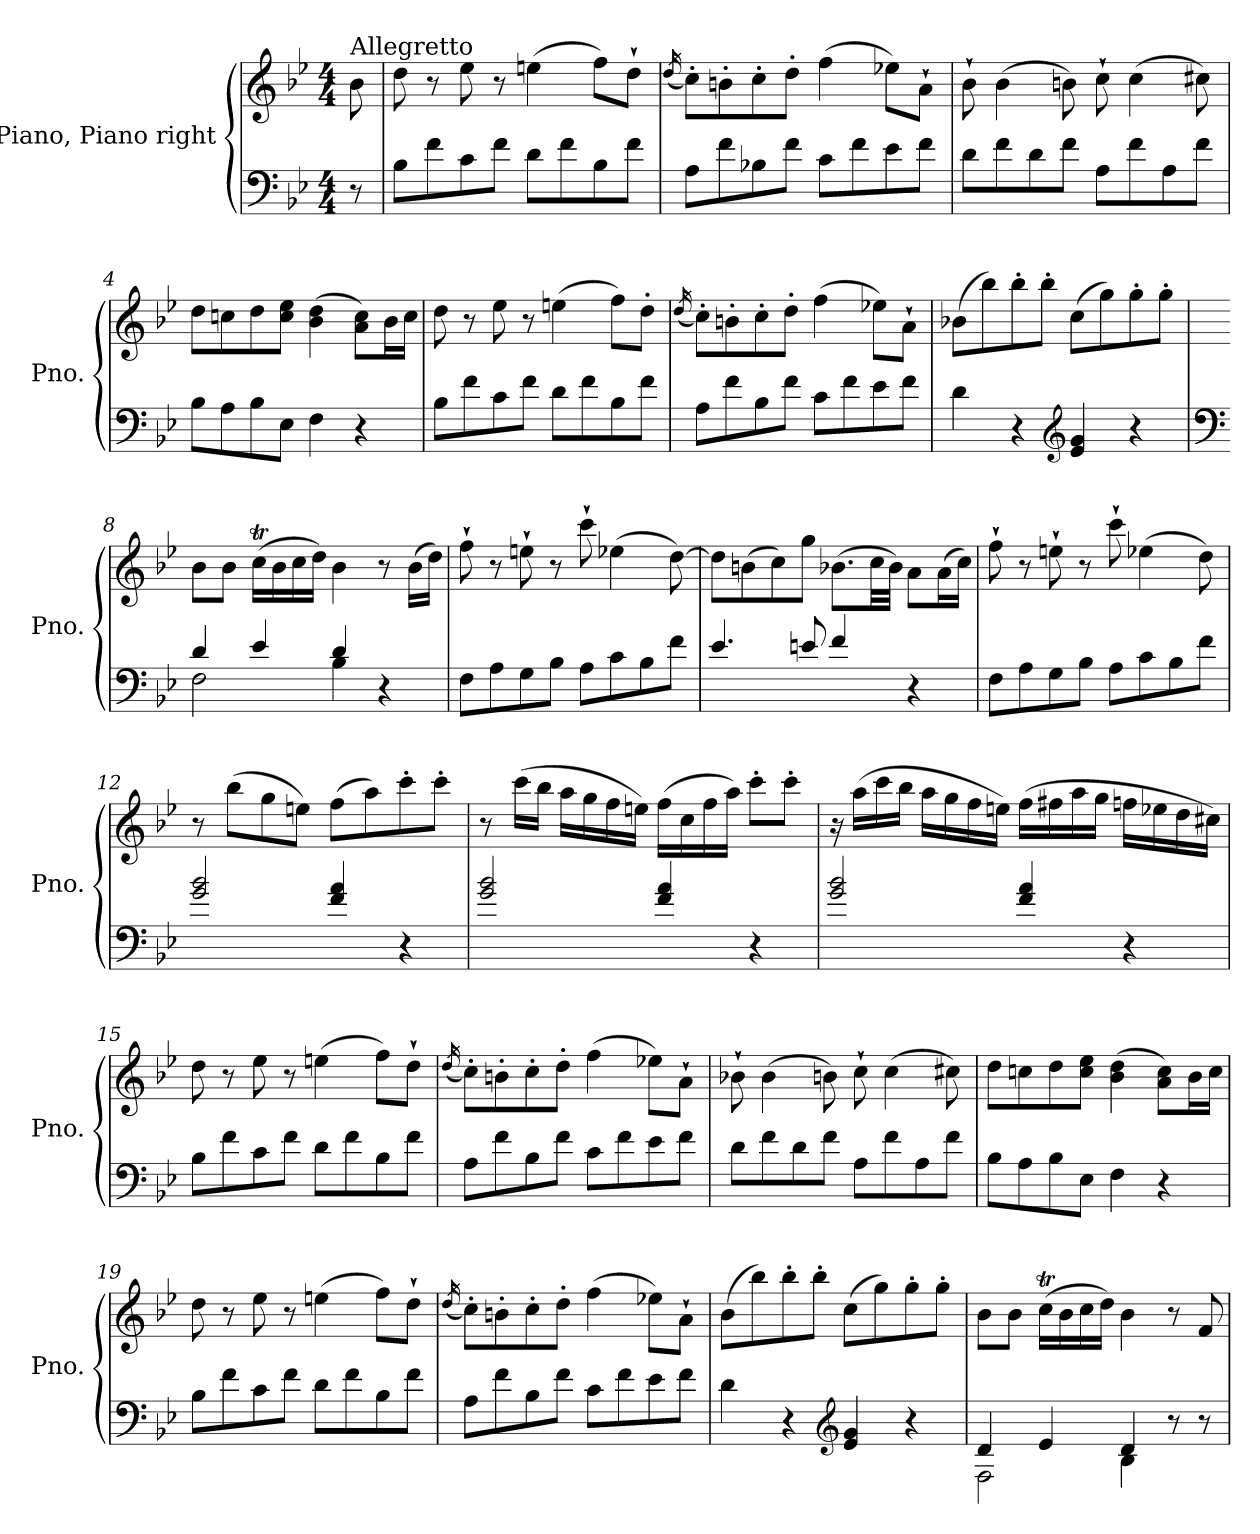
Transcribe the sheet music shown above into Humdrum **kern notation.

**kern	**kern
*part1	*part1
*staff2	*staff1
*I"Piano, Piano right	*
*I'Pno.	*
*clefF4	*clefG2
*k[b-e-]	*k[b-e-]
*M4/4	*M4/4
=	=
!	!LO:TX:a:t=Allegretto
8r	8b-\
=1	=1
8B-\L	8dd\
8f\	8r
8c\	8ee-\
8f\J	8r
8d\L	(>4een\
8f\	.
8B-\	8ff\L)
8f\J	8dd`\J
=2	=2
.	(<16qdd/
8A\L	8cc'\L)
8f\	8bn'\
8B-X\	8cc'\
8f\J	8dd'\J
8c\L	(>4ff\
8f\	.
8e-\	8ee-X\L)
8f\J	8a`\J
=3	=3
8d\L	8b-`\
8f\	(>4b-\
8d\	.
8f\J	8bn\)
8A\L	8cc`\
8f\	(>4cc\
8A\	.
8f\J	8cc#X\)
=4	=4
8B-\L	8dd\L
8A\	8ccn\
8B-\	8dd\
8E-\J	8cc\ 8ee-\J
4F\	(>4b-\ 4dd\
4r	8a\ 8cc\L)
.	16b-\L
.	16cc\JJ
=5	=5
8B-\L	8dd\
8f\	8r
8c\	8ee-\
8f\J	8r
8d\L	(>4een\
8f\	.
8B-\	8ff\L)
8f\J	8dd'\J
=6	=6
.	(<16qdd/
8A\L	8cc'\L)
8f\	8bn'\
8B-\	8cc'\
8f\J	8dd'\J
8c\L	(>4ff\
8f\	.
8e-\	8ee-X\L)
8f\J	8a`\J
=7	=7
4d\	(>8b-X\L
.	8bb-\)
4r	8bb-'\
.	8bb-'\J
*clefG2	*
4e-/ 4g/	(>8cc\L
.	8gg\)
4r	8gg'\
.	8gg'\J
=8	=8
*clefF4	*
*^	*
4d/	2F\	8b-\L
.	.	8b-\J
4e-/	.	(>16ccT\LL
.	.	16b-\
.	.	16cc\
.	.	16dd\JJ)
4d/	4B-\	4b-\
4r	4ryy	8r
.	.	(>16b-\LL
.	.	16dd\JJ)
*v	*v	*
=9	=9
8F\L	8ff`\
8A\	8r
8G\	8een`\
8B-\J	8r
8A\L	8ccc`\
8c\	(>4ee-X\
8B-\	.
8f\J	[8dd\)
=10	=10
4.e-/	8dd\L]
.	(>8bn\
.	8cc\)
8en/	8gg\J
4f/	(>8.b-X\L
.	32cc\LL
.	32b-\JJJ)
4r	8a\L
.	(>16a\L
.	16cc\JJ)
=11	=11
8F\L	8ff`\
8A\	8r
8G\	8een`\
8B-\J	8r
8A\L	8ccc`\
8c\	(>4ee-X\
8B-\	.
8f\J	8dd\)
=12	=12
2g/ 2b-/	8r
.	(>8bb-\L
.	8gg\
.	8een\J)
4f/ 4a/	(>8ff\L
.	8aa\)
4r	8ccc'\
.	8ccc'\J
=13	=13
2g/ 2b-/	8r
.	(>16ccc\LL
.	16bb-\JJ
.	16aa\LL
.	16gg\
.	16ff\
.	16een\JJ)
4f/ 4a/	(>16ff\LL
.	16cc\
.	16ff\
.	16aa\JJ)
4r	8ccc'\L
.	8ccc'\J
=14	=14
2g/ 2b-/	16r
.	(>16aa\LL
.	16ccc\
.	16bb-\JJ
.	16aa\LL
.	16gg\
.	16ff\
.	16een\JJ)
4f/ 4a/	(>16ff\LL
.	16ff#X\
.	16aa\
.	16gg\JJ
4r	16ffn\LL
.	16ee-X\
.	16dd\
.	16cc#X\JJ)
=15	=15
8B-\L	8dd\
8f\	8r
8c\	8ee-\
8f\J	8r
8d\L	(>4een\
8f\	.
8B-\	8ff\L)
8f\J	8dd`\J
=16	=16
.	(<16qdd/
8A\L	8cc'\L)
8f\	8bn'\
8B-\	8cc'\
8f\J	8dd'\J
8c\L	(>4ff\
8f\	.
8e-\	8ee-X\L)
8f\J	8a`\J
=17	=17
8d\L	8b-X`\
8f\	(>4b-\
8d\	.
8f\J	8bn\)
8A\L	8cc`\
8f\	(>4cc\
8A\	.
8f\J	8cc#X\)
=18	=18
8B-\L	8dd\L
8A\	8ccn\
8B-\	8dd\
8E-\J	8cc\ 8ee-\J
4F\	(>4b-\ 4dd\
4r	8a\ 8cc\L)
.	16b-\L
.	16cc\JJ
=19	=19
8B-\L	8dd\
8f\	8r
8c\	8ee-\
8f\J	8r
8d\L	(>4een\
8f\	.
8B-\	8ff\L)
8f\J	8dd`\J
=20	=20
.	(<16qdd/
8A\L	8cc'\L)
8f\	8bn'\
8B-\	8cc'\
8f\J	8dd'\J
8c\L	(>4ff\
8f\	.
8e-\	8ee-X\L)
8f\J	8a`\J
=21	=21
4d\	(>8b-\L
.	8bb-\)
4r	8bb-'\
.	8bb-'\J
*clefG2	*
4e-/ 4g/	(>8cc\L
.	8gg\)
4r	8gg'\
.	8gg'\J
=22	=22
*^	*
4d/	2F\	8b-\L
.	.	8b-\J
4e-/	.	(>16ccT\LL
.	.	16b-\
.	.	16cc\
.	.	16dd\JJ)
4d/	4B-\	4b-\
8r	4ryy	8r
8r	.	8f/
*v	*v	*
=	=
*-	*-
